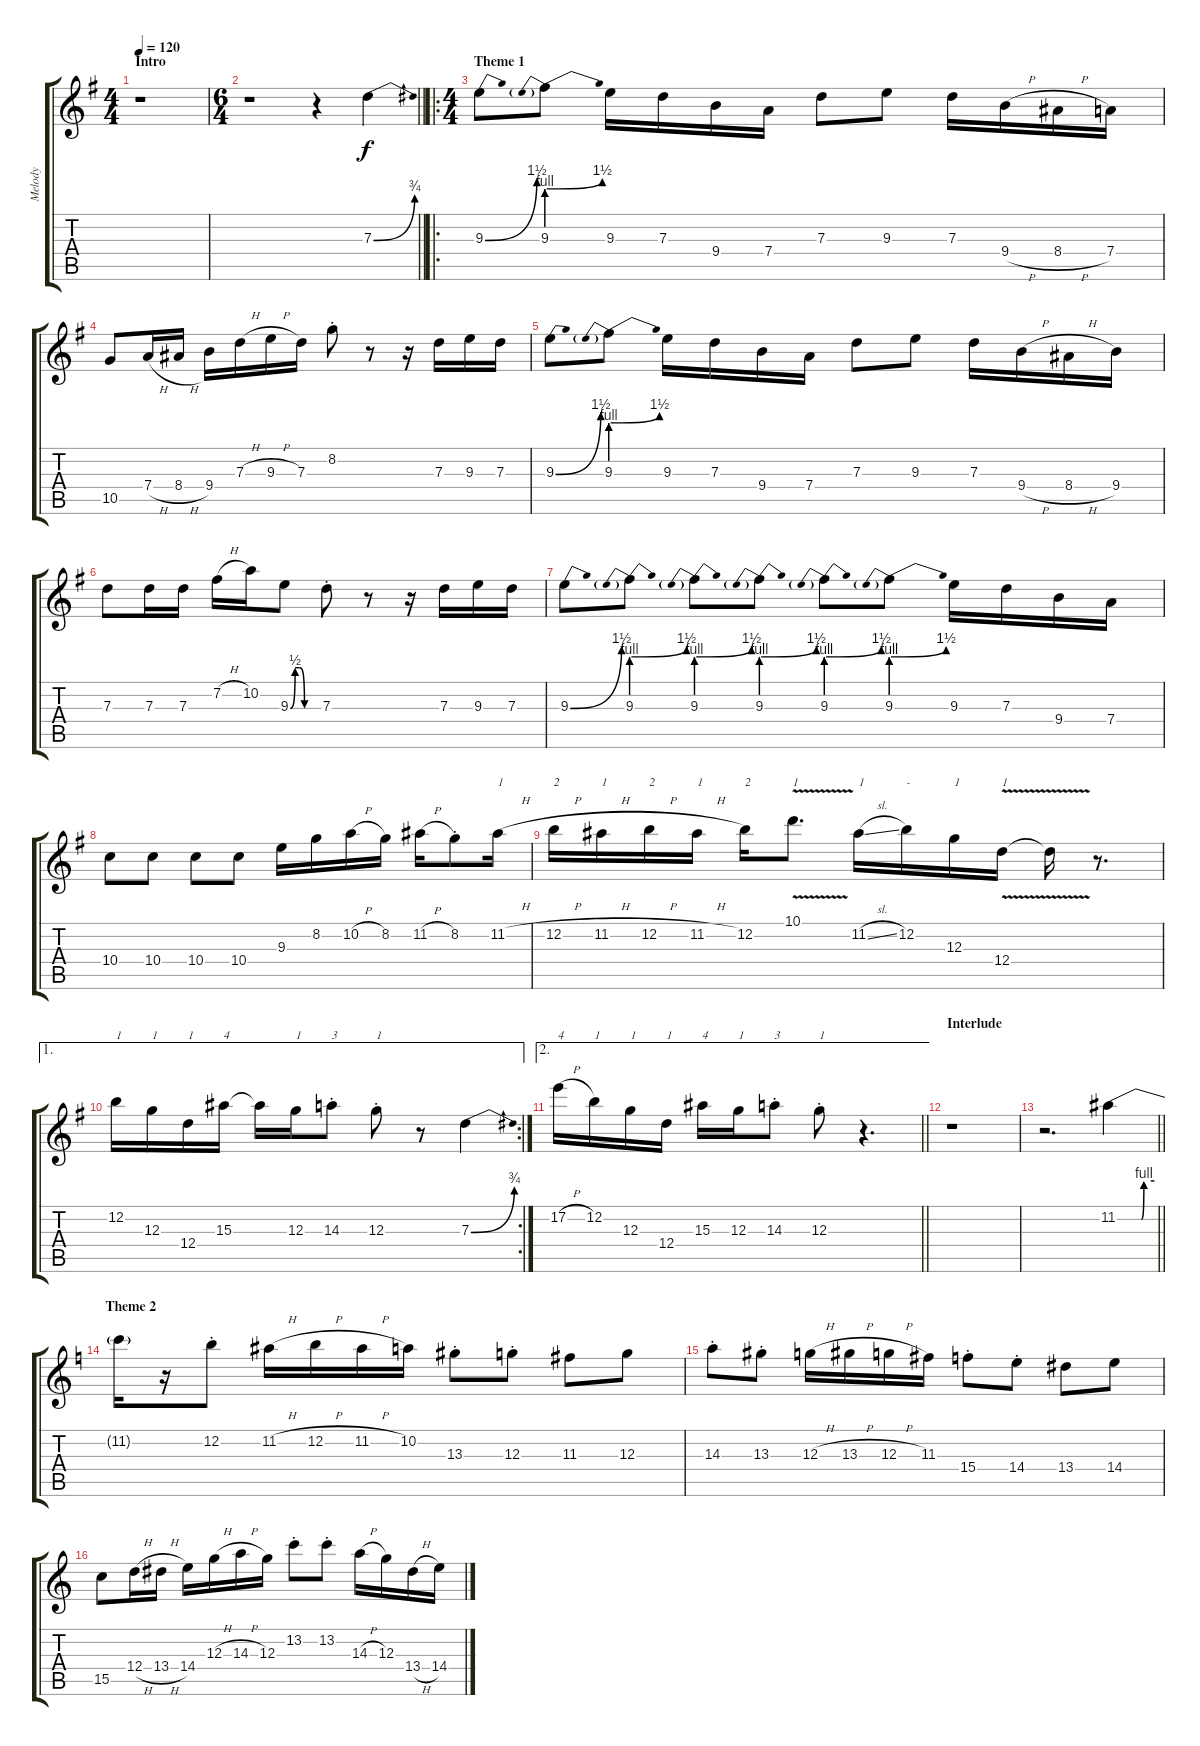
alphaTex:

\track ("Melody" "Melody") {instrument electricguitarclean}
\staff {score tabs}
\tuning (E4 B3 G3 D3 A2 E2) {hide}
\ts (4 4)
\section ("" "Intro")
\tempo 120
\clef g2
\ks g
r.1{dy f instrument electricguitarclean} |
\ts (6 4)
\barLineRight lightlight
r.1 r.4 7.3{be (bend 0 0 60 3)}.4 |
\ro
\ts (4 4)
\section ("" "Theme 1")
9.3{be (bend 0 0 60 6)}.8 9.3{be (prebendbend 0 4 60 6)}.8 9.3.16 7.3.16 9.4.16 7.4.16 7.3.8 9.3.8 7.3.16 9.4{h}.16 8.4{h}.16 7.4.16 |
10.5.8 7.4{h}.16 8.4{h}.16 9.4.16 7.3{h}.16 9.3{h}.16 7.3.16 8.2{st}.8 r.8 r.16 7.3.16 9.3.16 7.3.16 |
9.3{be (bend 0 0 60 6)}.8 9.3{be (prebendbend 0 4 60 6)}.8 9.3.16 7.3.16 9.4.16 7.4.16 7.3.8 9.3.8 7.3.16 9.4{h}.16 8.4{h}.16 9.4.16 |
7.3.8 7.3.16 7.3.16 7.2{h}.16 10.2.16 9.3{be (custom 0 0 10 2 20 2 30 0 60 0)}.8 7.3{st}.8 r.8 r.16 7.3.16 9.3.16 7.3.16 |
9.3{be (bend 0 0 60 6)}.8 9.3{be (prebendbend 0 4 60 6)}.8 9.3{be (prebendbend 0 4 60 6)}.8 9.3{be (prebendbend 0 4 60 6)}.8 9.3{be (prebendbend 0 4 60 6)}.8 9.3{be (prebendbend 0 4 60 6)}.8 9.3.16 7.3.16 9.4.16 7.4.16 |
10.4.8 10.4.8 10.4.8 10.4.8 9.3.16 8.2.16 10.2{h}.16 8.2.16 11.2{h}.16 8.2{st}.8 11.2{h}.16{txt "1"} |
12.2{h}.16{txt "2"} 11.2{h}.16{txt "1"} 12.2{h}.16{txt "2"} 11.2{h}.16{txt "1"} 12.2.16{txt "2"} 10.1{v}.8{d txt "1"} 11.2{sl}.16{txt "1"} 12.2.16{txt "-"} 12.3.16{txt "1"} 12.4{v}.16{txt "1"} 12.4{t}.16 r.8{d} |
\ae 1
\rc 2
12.2.16{txt "1"} 12.3.16{txt "1"} 12.4.16{txt "1"} 15.3.16{txt "4"} 15.3{t}.16 12.3.16{txt "1"} 14.3{st}.8{txt "3"} 12.3{st}.8{txt "1"} r.8 7.3{be (bend 0 0 60 3)}.4 |
\ae 2
\barLineRight lightlight
17.2{h}.16{txt "4"} 12.2.16{txt "1"} 12.3.16{txt "1"} 12.4.16{txt "1"} 15.3.16{txt "4"} 12.3.16{txt "1"} 14.3{st}.8{txt "3"} 12.3{st}.8{txt "1"} r.4{d} |
\section ("" "Interlude")
r.1 |
\barLineRight lightlight
r.2{d} 11.2{be (custom 0 0 39 0 43 4 60 4)}.4 |
\section ("" "Theme 2")
\ks c
11.2{t}.16 r.16 12.2{st}.8 11.2{h}.16 12.2{h}.16 11.2{h}.16 10.2.16 13.3{st}.8 12.3{st}.8 11.3.8 12.3.8 |
14.3{st}.8 13.3{st}.8 12.3{h}.16 13.3{h}.16 12.3{h}.16 11.3.16 15.4{st}.8 14.4{st}.8 13.4.8 14.4.8 |
15.5.8 12.4{h}.16 13.4{h}.16 14.4.16 12.3{h}.16 14.3{h}.16 12.3.16 13.2{st}.8 13.2{st}.8 14.3{h}.16 12.3.16 13.4{h}.16 14.4.16
